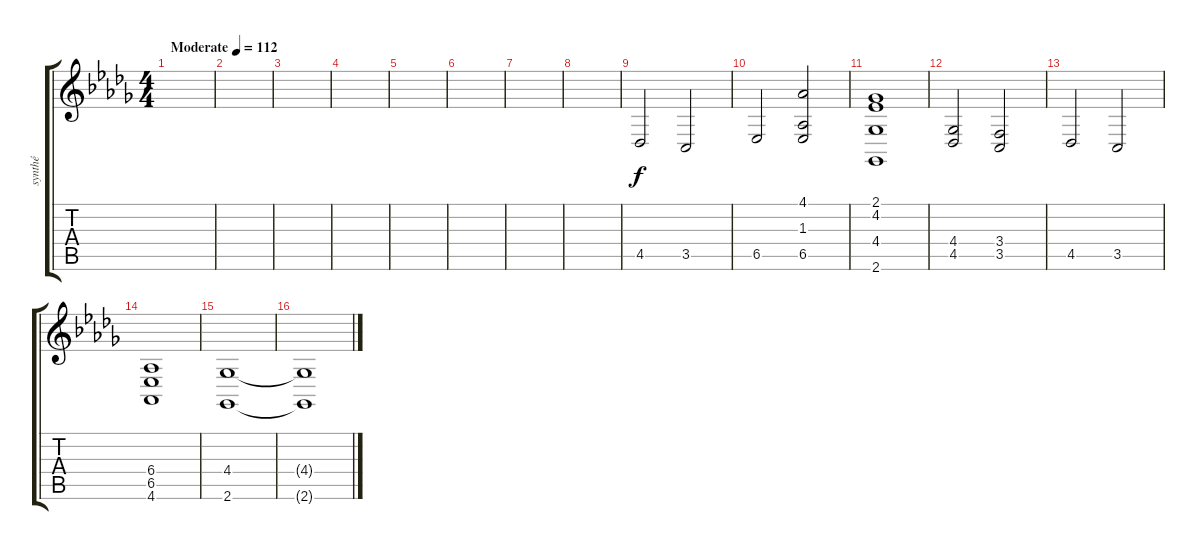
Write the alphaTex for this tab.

\track ("synthé" "synthé") {instrument stringensemble2}
\staff {score tabs}
\tuning (E4 B3 G3 D3 A2 E2) {hide}
\ts (4 4)
\tempo (112 "Moderate")
\clef g2
\ks bbminor
|
|
|
|
|
|
|
|
4.5.2 3.5.2 |
6.5.2 (4.1 1.3 6.5).2 |
(2.1 4.2 4.4 2.6).1 |
(4.4 4.5).2 (3.4 3.5).2 |
4.5.2 3.5.2 |
(6.4 6.5 4.6).1 |
(4.4 2.6).1 |
(4.4{t} 2.6{t}).1
